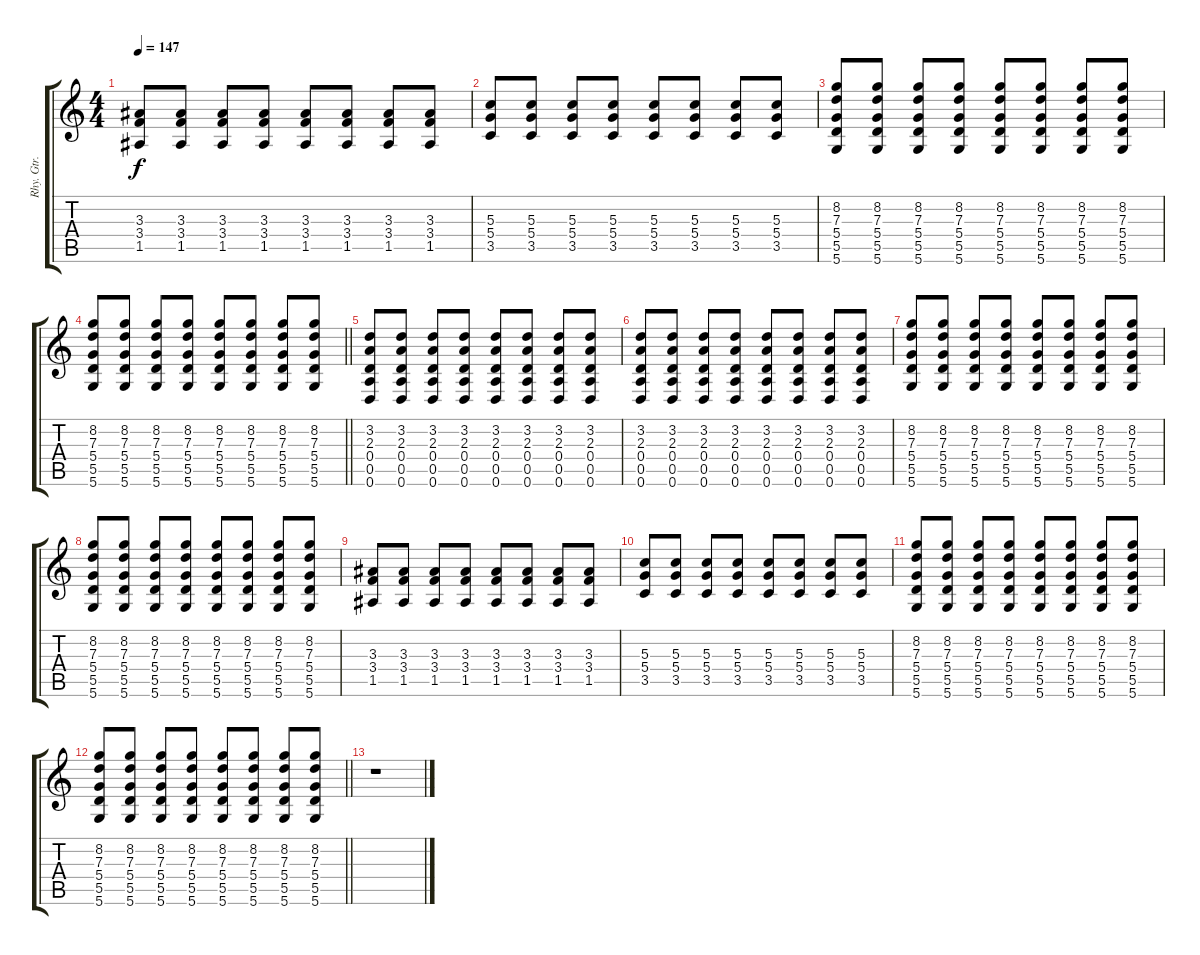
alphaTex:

\track ("Rhy. Gtr. 1" "Rhy. Gtr. ") {instrument distortionguitar}
\staff {score tabs}
\tuning (E4 B3 G3 D3 A2 D2) {hide}
\ts (4 4)
\tempo 147
\clef g2
\ks c
(3.3 3.4 1.5).8{dy f} (3.3 3.4 1.5).8 (3.3 3.4 1.5).8 (3.3 3.4 1.5).8 (3.3 3.4 1.5).8 (3.3 3.4 1.5).8 (3.3 3.4 1.5).8 (3.3 3.4 1.5).8 |
(5.3 5.4 3.5).8 (5.3 5.4 3.5).8 (5.3 5.4 3.5).8 (5.3 5.4 3.5).8 (5.3 5.4 3.5).8 (5.3 5.4 3.5).8 (5.3 5.4 3.5).8 (5.3 5.4 3.5).8 |
(8.2 7.3 5.4 5.5 5.6).8 (8.2 7.3 5.4 5.5 5.6).8 (8.2 7.3 5.4 5.5 5.6).8 (8.2 7.3 5.4 5.5 5.6).8 (8.2 7.3 5.4 5.5 5.6).8 (8.2 7.3 5.4 5.5 5.6).8 (8.2 7.3 5.4 5.5 5.6).8 (8.2 7.3 5.4 5.5 5.6).8 |
\barLineRight lightlight
(8.2 7.3 5.4 5.5 5.6).8 (8.2 7.3 5.4 5.5 5.6).8 (8.2 7.3 5.4 5.5 5.6).8 (8.2 7.3 5.4 5.5 5.6).8 (8.2 7.3 5.4 5.5 5.6).8 (8.2 7.3 5.4 5.5 5.6).8 (8.2 7.3 5.4 5.5 5.6).8 (8.2 7.3 5.4 5.5 5.6).8 |
\section ("" "")
(3.2 2.3 0.4 0.5 0.6).8 (3.2 2.3 0.4 0.5 0.6).8 (3.2 2.3 0.4 0.5 0.6).8 (3.2 2.3 0.4 0.5 0.6).8 (3.2 2.3 0.4 0.5 0.6).8 (3.2 2.3 0.4 0.5 0.6).8 (3.2 2.3 0.4 0.5 0.6).8 (3.2 2.3 0.4 0.5 0.6).8 |
(3.2 2.3 0.4 0.5 0.6).8 (3.2 2.3 0.4 0.5 0.6).8 (3.2 2.3 0.4 0.5 0.6).8 (3.2 2.3 0.4 0.5 0.6).8 (3.2 2.3 0.4 0.5 0.6).8 (3.2 2.3 0.4 0.5 0.6).8 (3.2 2.3 0.4 0.5 0.6).8 (3.2 2.3 0.4 0.5 0.6).8 |
(8.2 7.3 5.4 5.5 5.6).8 (8.2 7.3 5.4 5.5 5.6).8 (8.2 7.3 5.4 5.5 5.6).8 (8.2 7.3 5.4 5.5 5.6).8 (8.2 7.3 5.4 5.5 5.6).8 (8.2 7.3 5.4 5.5 5.6).8 (8.2 7.3 5.4 5.5 5.6).8 (8.2 7.3 5.4 5.5 5.6).8 |
(8.2 7.3 5.4 5.5 5.6).8 (8.2 7.3 5.4 5.5 5.6).8 (8.2 7.3 5.4 5.5 5.6).8 (8.2 7.3 5.4 5.5 5.6).8 (8.2 7.3 5.4 5.5 5.6).8 (8.2 7.3 5.4 5.5 5.6).8 (8.2 7.3 5.4 5.5 5.6).8 (8.2 7.3 5.4 5.5 5.6).8 |
(3.3 3.4 1.5).8 (3.3 3.4 1.5).8 (3.3 3.4 1.5).8 (3.3 3.4 1.5).8 (3.3 3.4 1.5).8 (3.3 3.4 1.5).8 (3.3 3.4 1.5).8 (3.3 3.4 1.5).8 |
(5.3 5.4 3.5).8 (5.3 5.4 3.5).8 (5.3 5.4 3.5).8 (5.3 5.4 3.5).8 (5.3 5.4 3.5).8 (5.3 5.4 3.5).8 (5.3 5.4 3.5).8 (5.3 5.4 3.5).8 |
(8.2 7.3 5.4 5.5 5.6).8 (8.2 7.3 5.4 5.5 5.6).8 (8.2 7.3 5.4 5.5 5.6).8 (8.2 7.3 5.4 5.5 5.6).8 (8.2 7.3 5.4 5.5 5.6).8 (8.2 7.3 5.4 5.5 5.6).8 (8.2 7.3 5.4 5.5 5.6).8 (8.2 7.3 5.4 5.5 5.6).8 |
\barLineRight lightlight
(8.2 7.3 5.4 5.5 5.6).8 (8.2 7.3 5.4 5.5 5.6).8 (8.2 7.3 5.4 5.5 5.6).8 (8.2 7.3 5.4 5.5 5.6).8 (8.2 7.3 5.4 5.5 5.6).8 (8.2 7.3 5.4 5.5 5.6).8 (8.2 7.3 5.4 5.5 5.6).8 (8.2 7.3 5.4 5.5 5.6).8 |
r.1
